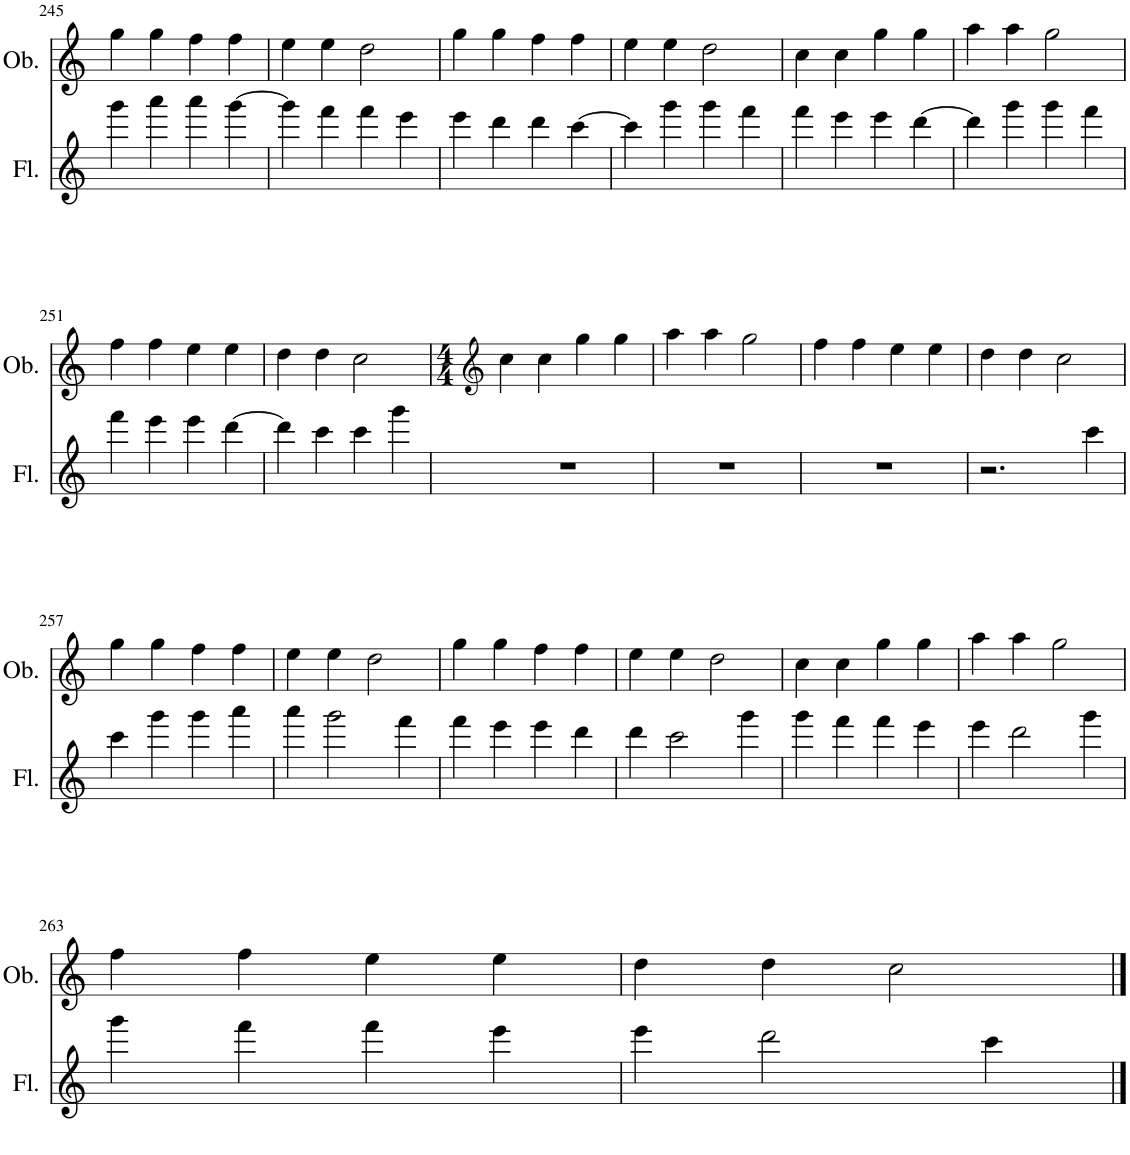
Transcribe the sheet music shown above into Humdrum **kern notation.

**kern	**kern
*part2	*part1
*staff2	*staff1
*I"Flute	*I"Oboe
*I'Fl.	*I'Ob.
!!LO:PB:g=z
*clefG2	*clefG2
*k[]	*k[]
*M4/4	*M4/4
=245	=245
4ggg\	4gg\
4aaa\	4gg\
4aaa\	4ff\
[4ggg\	4ff\
=246	=246
4ggg\]	4ee\
4fff\	4ee\
4fff\	2dd\
4eee\	.
=247	=247
4eee\	4gg\
4ddd\	4gg\
4ddd\	4ff\
[4ccc\	4ff\
=248	=248
4ccc\]	4ee\
4ggg\	4ee\
4ggg\	2dd\
4fff\	.
=249	=249
4fff\	4cc\
4eee\	4cc\
4eee\	4gg\
[4ddd\	4gg\
=250	=250
4ddd\]	4aa\
4ggg\	4aa\
4ggg\	2gg\
4fff\	.
!!LO:LB:g=z
=251	=251
4fff\	4ff\
4eee\	4ff\
4eee\	4ee\
[4ddd\	4ee\
=252	=252
4ddd\]	4dd\
4ccc\	4dd\
4ccc\	2cc\
4ggg\	.
=253	=253
*	*clefG2
*	*M4/4
1r	4cc\
.	4cc\
.	4gg\
.	4gg\
=254	=254
1r	4aa\
.	4aa\
.	2gg\
=255	=255
1r	4ff\
.	4ff\
.	4ee\
.	4ee\
=256	=256
2.r	4dd\
.	4dd\
.	2cc\
4ccc\	.
!!LO:LB:g=z
=257	=257
4ccc\	4gg\
4ggg\	4gg\
4ggg\	4ff\
4aaa\	4ff\
=258	=258
4aaa\	4ee\
2ggg\	4ee\
.	2dd\
4fff\	.
=259	=259
4fff\	4gg\
4eee\	4gg\
4eee\	4ff\
4ddd\	4ff\
=260	=260
4ddd\	4ee\
2ccc\	4ee\
.	2dd\
4ggg\	.
=261	=261
4ggg\	4cc\
4fff\	4cc\
4fff\	4gg\
4eee\	4gg\
=262	=262
4eee\	4aa\
2ddd\	4aa\
.	2gg\
4ggg\	.
!!LO:LB:g=z
=263	=263
4ggg\	4ff\
4fff\	4ff\
4fff\	4ee\
4eee\	4ee\
=264	=264
4eee\	4dd\
2ddd\	4dd\
.	2cc\
4ccc\	.
==	==
*-	*-
